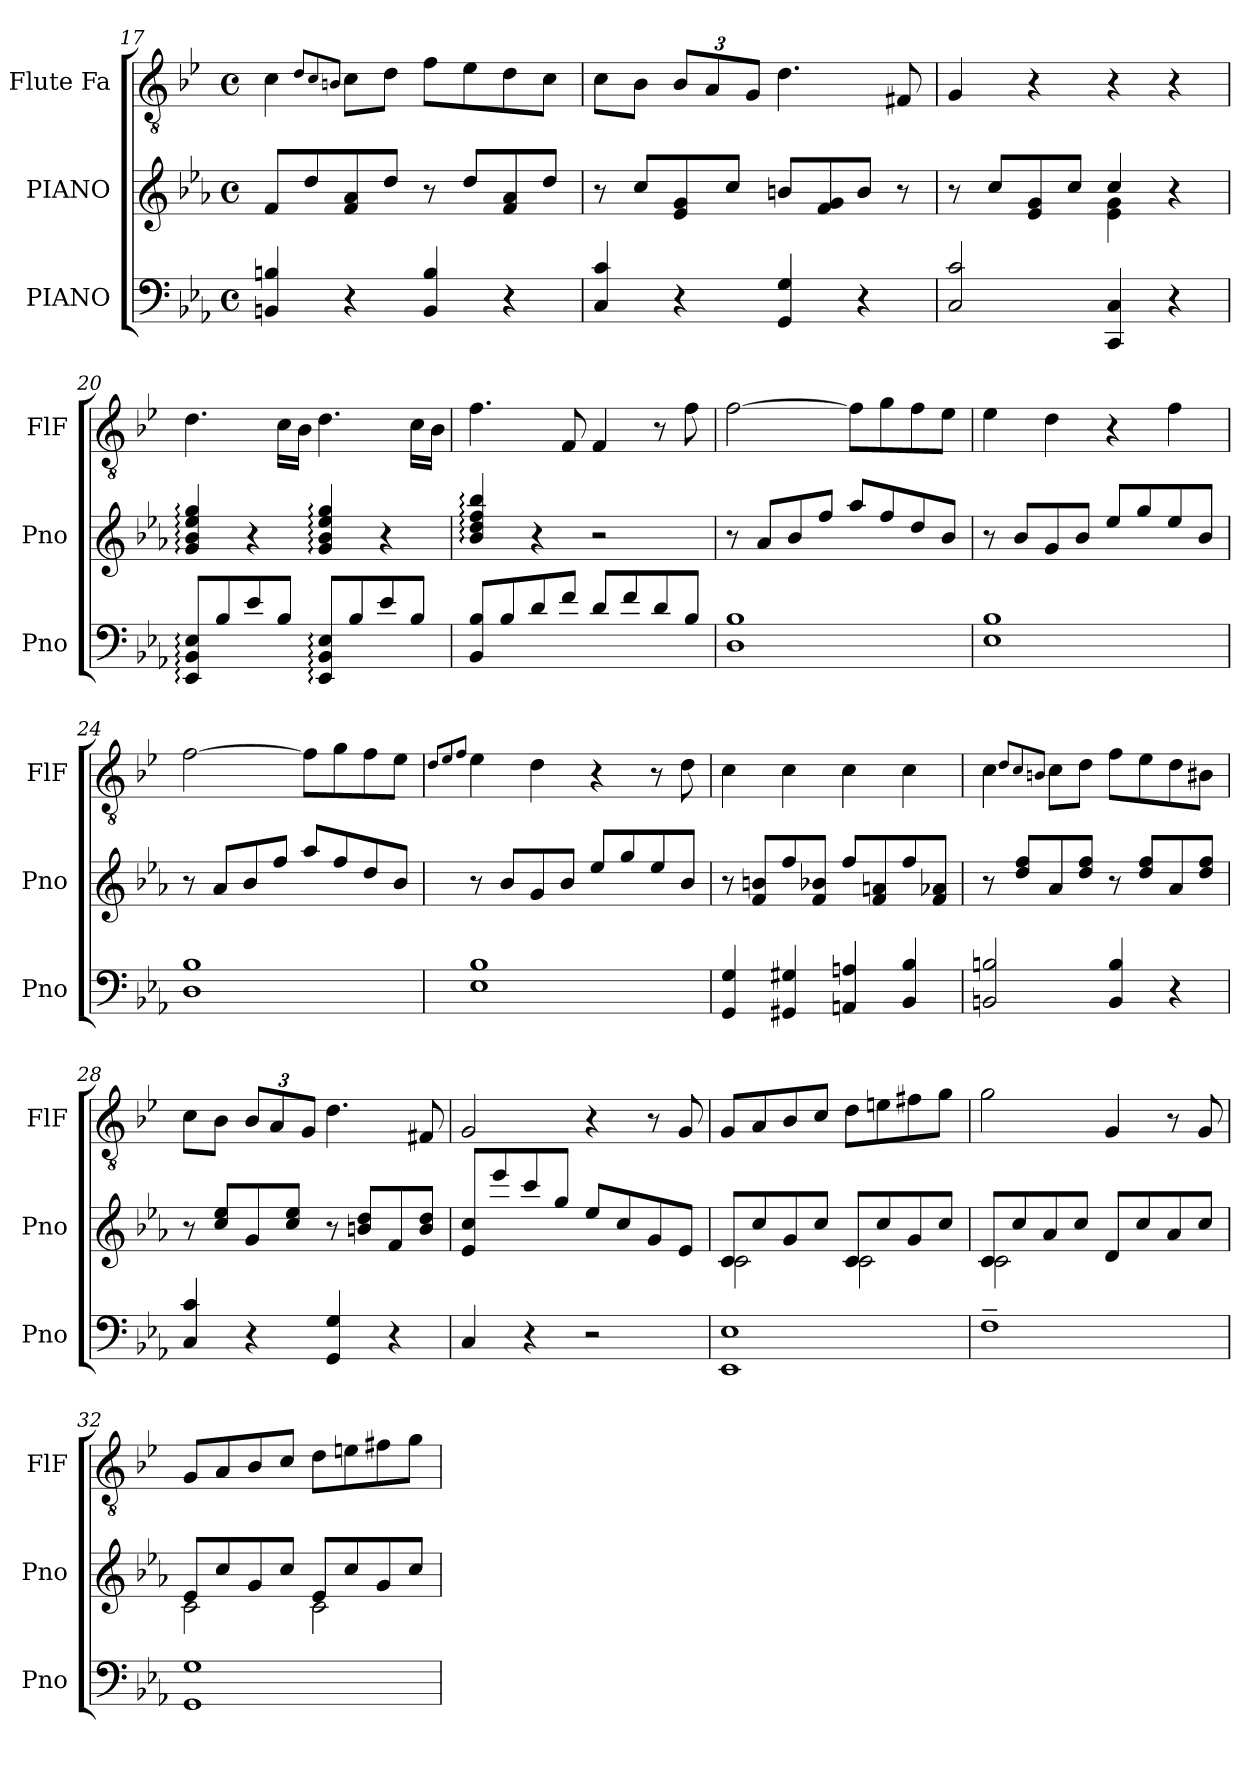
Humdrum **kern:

**kern	**kern	**kern
*part3	*part2	*part1
*staff3	*staff2	*staff1
*I"PIANO	*I"PIANO	*I"Flute Fa
*I'Pno	*I'Pno	*I'FlF
!!LO:PB:g=z
*clefF4	*clefG2	*clefGv2
*	*	*ITrd4c7
*k[b-e-a-]	*k[b-e-a-]	*k[b-e-a-]
*M4/4	*M4/4	*M4/4
*met(c)	*met(c)	*met(c)
=17	=17	=17
4BBn/ 4Bn/	8f/L	4F\
.	8dd/	.
.	.	8qG/L
.	.	8qF/
.	.	8qEn/J
4r	8f/ 8a-/	8F\L
.	8dd/J	8G\J
4BB/ 4B/	8r	8B-\L
.	8dd/L	8A-\
4r	8f/ 8a-/	8G\
.	8dd/J	8F\J
=18	=18	=18
4C/ 4c/	8r	8F\L
.	8cc/L	8E-\J
*	*	*Xbrackettup
4r	8e-/ 8g/	12E-/L
.	.	12D/
.	8cc/J	.
.	.	12C/J
4GG/ 4G/	8bn/L	4.G\
.	8f/ 8g/	.
4r	8b/J	.
.	8r	8BBn/
=19	=19	=19
*	*^	*
2C/ 2c/	8r	2ryy	4C/
.	8cc/L	.	.
.	8e-/ 8g/	.	4r
.	8cc/J	.	.
4CC/ 4C/	4cc/	4e-\ 4g\	4r
4r	4r	4ryy	4r
*	*v	*v	*
=20	=20	=20
8EE-/: 8BB-/: 8E-/:L	4g/: 4b-/: 4ee-/: 4gg/:	4.G\
8B-/	.	.
8e-/	4r	.
8B-/J	.	16F\LL
.	.	16E-\JJ
8EE-/: 8BB-/: 8E-/:L	4g/: 4b-/: 4ee-/: 4gg/:	4.G\
8B-/	.	.
8e-/	4r	.
8B-/J	.	16F\LL
.	.	16E-\JJ
!!LO:LB:g=z
=21	=21	=21
8BB-/ 8B-/L	4b-/: 4dd/: 4ff/: 4bb-/:	4.B-\
8B-/	.	.
8d/	4r	.
8f/J	.	8BB-/
8d/L	2r	4BB-/
8f/	.	.
8d/	.	8r
8B-/J	.	8B-\
=22	=22	=22
1D 1B-	8r	[2B-\
.	8a-/L	.
.	8b-/	.
.	8ff/J	.
.	8aa-/L	8B-\L]
.	8ff/	8c\
.	8dd/	8B-\
.	8b-/J	8A-\J
=23	=23	=23
1E- 1B-	8r	4A-\
.	8b-/L	.
.	8g/	4G\
.	8b-/J	.
.	8ee-/L	4r
.	8gg/	.
.	8ee-/	4B-\
.	8b-/J	.
=24	=24	=24
1D 1B-	8r	[2B-\
.	8a-/L	.
.	8b-/	.
.	8ff/J	.
.	8aa-/L	8B-\L]
.	8ff/	8c\
.	8dd/	8B-\
.	8b-/J	8A-\J
!!LO:LB:g=z
=25	=25	=25
.	.	8qG/L
.	.	8qA-/
.	.	8qB-/J
1E- 1B-	8r	4A-\
.	8b-/L	.
.	8g/	4G\
.	8b-/J	.
.	8ee-/L	4r
.	8gg/	.
.	8ee-/	8r
.	8b-/J	8G\
=26	=26	=26
4GG/ 4G/	8r	4F\
.	8f/ 8bn/L	.
4GG#X/ 4G#X/	8ff/	4F\
.	8f/ 8b-X/J	.
4AAn/ 4An/	8ff/L	4F\
.	8f/ 8an/	.
4BB-/ 4B-/	8ff/	4F\
.	8f/ 8a-X/J	.
=27	=27	=27
2BBn/ 2Bn/	8r	4F\
.	8dd/ 8ff/L	.
.	.	8qG/L
.	.	8qF/
.	.	8qEn/J
.	8a-/	8F\L
.	8dd/ 8ff/J	8G\J
4BB/ 4B/	8r	8B-\L
.	8dd/ 8ff/L	8A-\
4r	8a-/	8G\
.	8dd/ 8ff/J	8E#X\J
=28	=28	=28
4C/ 4c/	8r	8F\L
.	8cc/ 8ee-/L	8E-\J
4r	8g/	12E-/L
.	.	12D/
.	8cc/ 8ee-/J	.
.	.	12C/J
4GG/ 4G/	8r	4.G\
.	8bn/ 8dd/L	.
4r	8f/	.
.	8b/ 8dd/J	8BBn/
!!LO:LB:g=z
=29	=29	=29
4C/	8e-/ 8cc/L	2C/
.	8eee-/	.
4r	8ccc/	.
.	8gg/J	.
2r	8ee-/L	4r
.	8cc/	.
.	8g/	8r
.	8e-/J	8C/
=30	=30	=30
*	*^	*
1EE- 1E-	8c/L	2c\	8C/L
.	8cc/	.	8D/
.	8g/	.	8E-/
.	8cc/J	.	8F/J
.	8c/L	2c\	8G\L
.	8cc/	.	8An\
.	8g/	.	8Bn\
.	8cc/J	.	8c\J
=31	=31	=31	=31
1F~	8c/L	2c\	2c\
.	8cc/	.	.
.	8a-/	.	.
.	8cc/J	.	.
.	8d/L	2ryy	4C/
.	8cc/	.	.
.	8a-/	.	8r
.	8cc/J	.	8C/
=32	=32	=32	=32
1GG 1G	8e-/L	2c\	8C/L
.	8cc/	.	8D/
.	8g/	.	8E-/
.	8cc/J	.	8F/J
.	8e-/L	2c\	8G\L
.	8cc/	.	8An\
.	8g/	.	8Bn\
.	8cc/J	.	8c\J
*	*v	*v	*
=	=	=
*-	*-	*-
